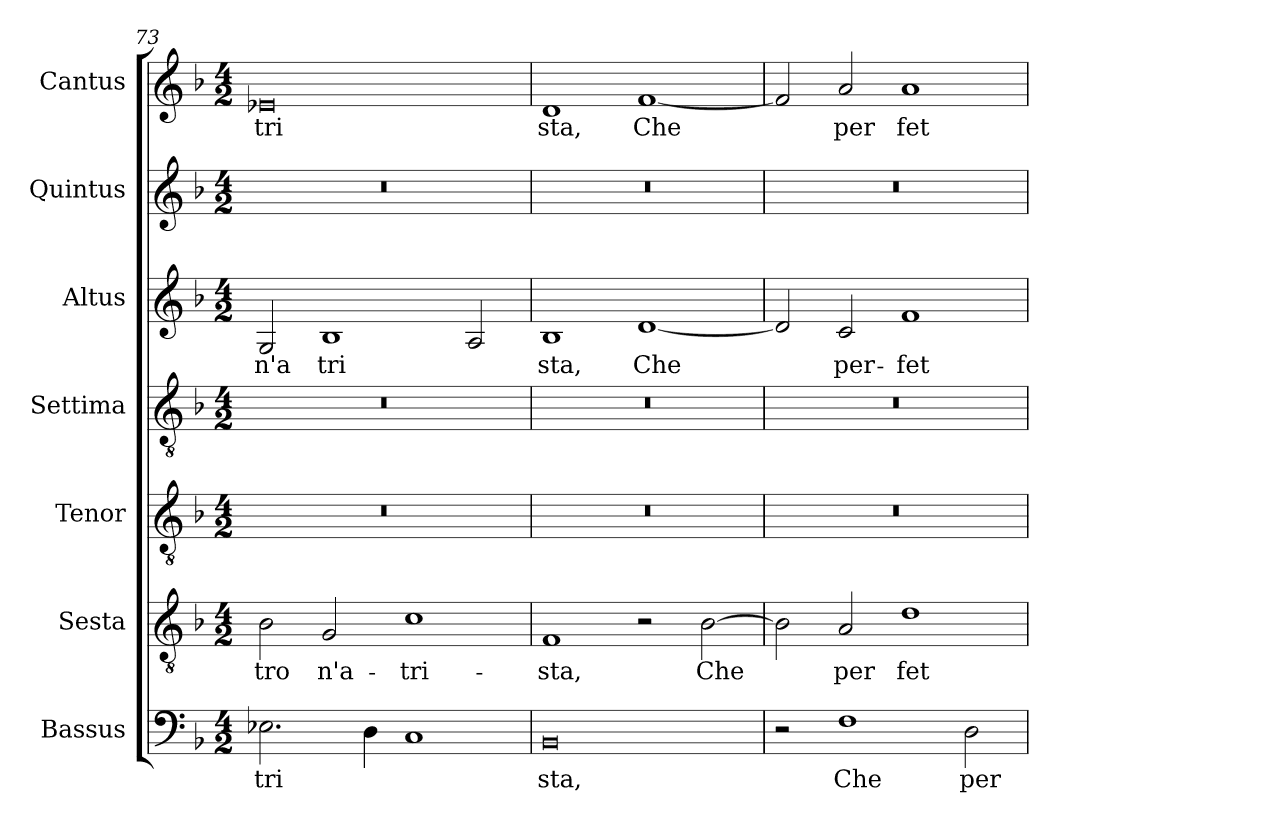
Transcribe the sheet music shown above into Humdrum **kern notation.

**kern	**text	**kern	**text	**kern	**kern	**kern	**text	**kern	**kern	**text
*part7	*part7	*part6	*part6	*part5	*part4	*part3	*part3	*part2	*part1	*part1
*staff7	*staff7	*staff6	*staff6	*staff5	*staff4	*staff3	*staff3	*staff2	*staff1	*staff1
*I"Bassus	*	*I"Sesta	*	*I"Tenor	*I"Settima	*I"Altus	*	*I"Quintus	*I"Cantus	*
*clefF4	*	*clefGv2	*	*clefGv2	*clefGv2	*clefG2	*	*clefG2	*clefG2	*
*k[b-]	*	*k[b-]	*	*k[b-]	*k[b-]	*k[b-]	*	*k[b-]	*k[b-]	*
*F:	*	*F:	*	*F:	*F:	*F:	*	*F:	*F:	*
*M4/2	*	*M4/2	*	*M4/2	*M4/2	*M4/2	*	*M4/2	*M4/2	*
=73	=73	=73	=73	=73	=73	=73	=73	=73	=73	=73
!	!LO:LY:b	!	!LO:LY:b:cj	!	!	!	!LO:LY:b:cj	!	!	!LO:LY:b:cj
2.E-\	tri	2B-\	-tro	0r	0r	2G/	n'a	0r	0e-X	tri
!	!	!	!LO:LY:b:cj	!	!	!	!LO:LY:b:cj	!	!	!
.	.	2G/	n'a-	.	.	1B-	tri	.	.	.
4D\	.	.	.	.	.	.	.	.	.	.
!	!	!	!LO:LY:b:cj	!	!	!	!	!	!	!
1C	.	1c	-tri-	.	.	.	.	.	.	.
.	.	.	.	.	.	2A/	.	.	.	.
!!LO:LB:g=z
=74	=74	=74	=74	=74	=74	=74	=74	=74	=74	=74
!	!LO:LY:b:cj	!	!LO:LY:b:cj	!	!	!	!LO:LY:b:cj	!	!	!LO:LY:b:cj
0BB-	sta,	1F	-sta,	0r	0r	1B-	sta,	0r	1d	sta,
!	!	!	!	!	!	!	!LO:LY:b	!	!	!LO:LY:b
.	.	2r	.	.	.	[<1d	Che	.	[<1f	Che
!	!	!	!LO:LY:b	!	!	!	!	!	!	!
.	.	[>2B-\	Che	.	.	.	.	.	.	.
=75	=75	=75	=75	=75	=75	=75	=75	=75	=75	=75
2r	.	2B-\]	.	0r	0r	2d/]	.	0r	2f/]	.
!	!LO:LY:b:cj	!	!LO:LY:b:cj	!	!	!	!LO:LY:b:cj	!	!	!LO:LY:b:cj
1F	Che	2A/	per	.	.	2c/	per-	.	2a/	per
!	!	!	!LO:LY:b:cj	!	!	!	!LO:LY:b:cj	!	!	!LO:LY:b:cj
.	.	1d	fet	.	.	1f	-fet-	.	1a	fet
!	!LO:LY:b:cj	!	!	!	!	!	!	!	!	!
2D\	per-	.	.	.	.	.	.	.	.	.
=	=	=	=	=	=	=	=	=	=	=
*-	*-	*-	*-	*-	*-	*-	*-	*-	*-	*-
